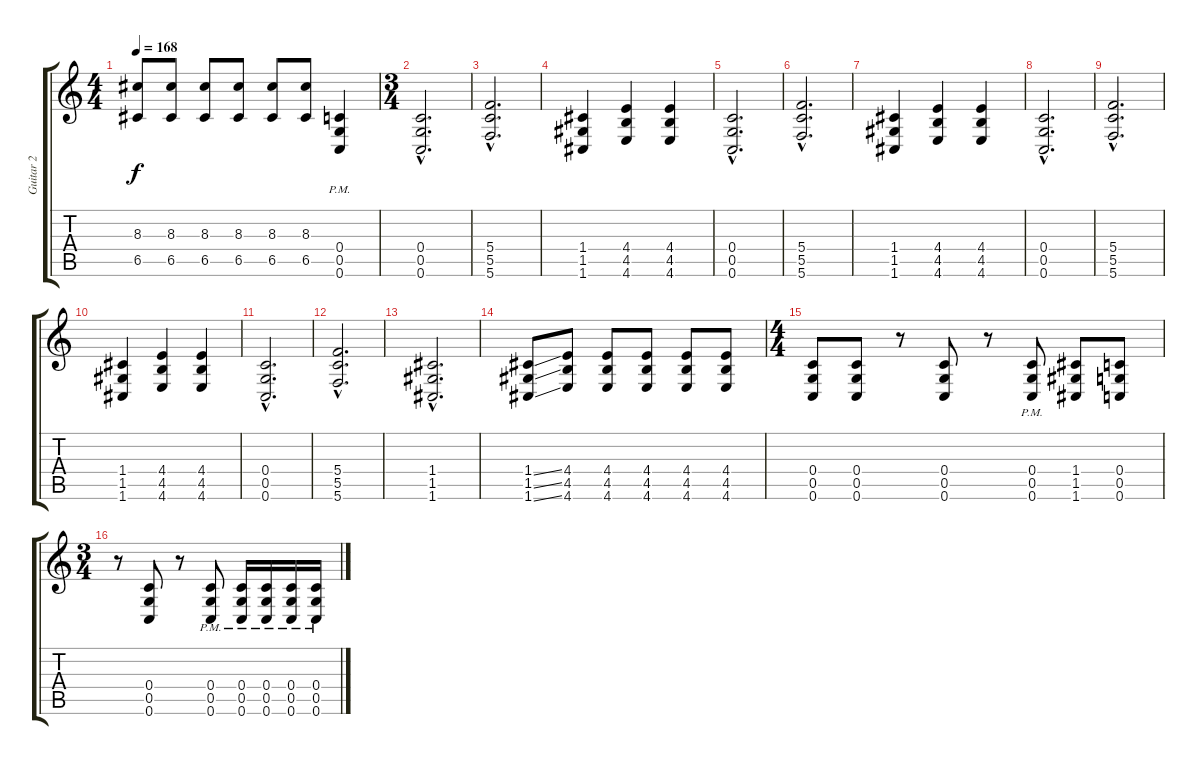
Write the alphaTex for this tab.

\track ("Guitar 2" "Guitar 2") {instrument distortionguitar}
\staff {score tabs}
\tuning (D4 A3 F3 C3 G2 C2) {hide}
\ts (4 4)
\tempo 168
\clef g2
\ks c
(8.3 6.5).8{dy f} (8.3 6.5).8 (8.3 6.5).8 (8.3 6.5).8 (8.3 6.5).8 (8.3 6.5).8 (0.4{pm} 0.5{pm} 0.6{pm}).4 |
\ts (3 4)
(0.4{hac} 0.5{hac} 0.6{hac}).2{d} |
(5.4{hac} 5.5{hac} 5.6{hac}).2{d} |
(1.4 1.5 1.6).4 (4.4 4.5 4.6).4 (4.4 4.5 4.6).4 |
(0.4{hac} 0.5{hac} 0.6{hac}).2{d} |
(5.4{hac} 5.5{hac} 5.6{hac}).2{d} |
(1.4 1.5 1.6).4 (4.4 4.5 4.6).4 (4.4 4.5 4.6).4 |
(0.4{hac} 0.5{hac} 0.6{hac}).2{d} |
(5.4{hac} 5.5{hac} 5.6{hac}).2{d} |
(1.4 1.5 1.6).4 (4.4 4.5 4.6).4 (4.4 4.5 4.6).4 |
(0.4{hac} 0.5{hac} 0.6{hac}).2{d} |
(5.4{hac} 5.5{hac} 5.6{hac}).2{d} |
(1.4{hac} 1.5{hac} 1.6{hac}).2{d} |
(1.4{ss} 1.5{ss} 1.6{ss}).8 (4.4 4.5 4.6).8 (4.4 4.5 4.6).8 (4.4 4.5 4.6).8 (4.4 4.5 4.6).8 (4.4 4.5 4.6).8 |
\ts (4 4)
(0.4 0.5 0.6).8 (0.4 0.5 0.6).8 r.8 (0.4 0.5 0.6).8 r.8 (0.4{pm} 0.5{pm} 0.6{pm}).8 (1.4 1.5 1.6).8 (0.4 0.5 0.6).8 |
\ts (3 4)
r.8 (0.4 0.5 0.6).8 r.8 (0.4{pm} 0.5{pm} 0.6{pm}).8 (0.4{pm} 0.5{pm} 0.6{pm}).16 (0.4{pm} 0.5{pm} 0.6{pm}).16 (0.4{pm} 0.5{pm} 0.6{pm}).16 (0.4{pm} 0.5{pm} 0.6{pm}).16
